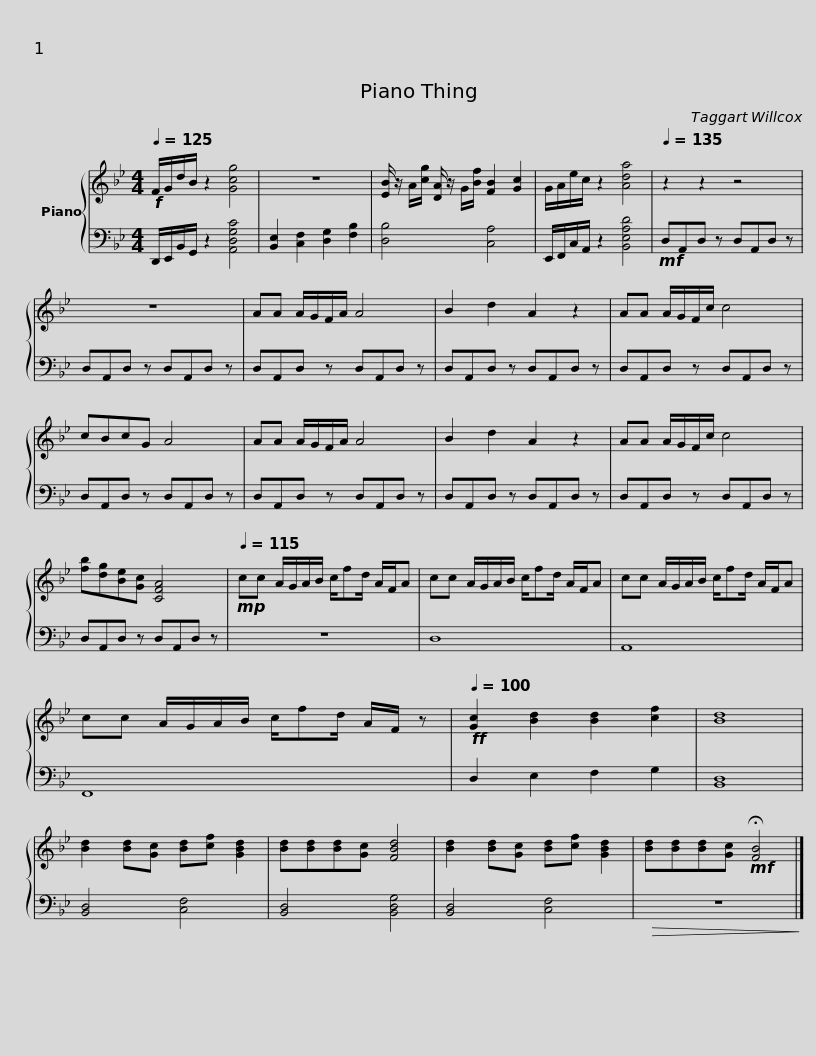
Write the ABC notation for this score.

X:1
%%score { 1 | 2 }
L:1/8
Q:1/4=125
M:4/4
I:linebreak $
K:Bb
V:1 treble
V:2 bass
V:1
!f! F/G/d/B/ z2 [Gcg]4 | z8 | [EB]/ z/ A/[cg]/ [DA]/ z/ G/[Bf]/ [FB]2 [Gc]2 | G/A/e/c/ z2 [Ada]4 |[Q:1/4=135] z2 z2 z4 |$ %5
 z8 | AA A/G/F/A/ A4 | B2 d2 A2 z2 | AA A/G/F/c/ c4 | cBcG A4 |$ %10
 AA A/G/F/A/ A4 | B2 d2 A2 z2 | AA A/G/F/c/ c4 | [fb][dg][Be][Gc] [CFA]4 |$[Q:1/4=115]!mp! cc A/G/A/B/ c/fd/ A/F/A | %15
 cc A/G/A/B/ c/fd/ A/F/A | cc A/G/A/B/ c/fd/ A/F/A |$ cc A/G/A/B/ c/fd/ A/F/ z |[Q:1/4=100]!ff! [Gc]2 [Bd]2 [Bd]2 [cf]2 | [Bd]8 | %20
 [Bd]2 [Bd][Gc] [Bd][cf] [GBd]2 | [Bd][Bd][Bd][Gc] [FBd]4 | [Bd]2 [Bd][Gc] [Bd][cf] [GBd]2 | [Bd][Bd][Bd][Gc]!mf! !fermata![FB]4 |] %24
V:2
 D,,/E,,/B,,/G,,/ z2 [A,,D,G,C]4 | [B,,E,]2 [C,F,]2 [D,G,]2 [F,B,]2 | [D,B,]4 [C,A,]4 | E,,/F,,/C,/A,,/ z2 [B,,E,A,D]4 |!mf! D,A,,D, z D,A,,D, z |$ %5
 D,A,,D, z D,A,,D, z | D,A,,D, z D,A,,D, z | D,A,,D, z D,A,,D, z | D,A,,D, z D,A,,D, z | D,A,,D, z D,A,,D, z |$ %10
 D,A,,D, z D,A,,D, z | D,A,,D, z D,A,,D, z | D,A,,D, z D,A,,D, z | D,A,,D, z D,A,,D, z |$ z8 | %15
 D,8 | A,,8 |$ F,,8 | D,2 E,2 F,2 G,2 | [B,,D,]8 | %20
 [B,,D,]4 [C,F,]4 | [B,,D,]4 [B,,D,G,]4 | [B,,D,]4 [C,F,]4 |!>(! z8!>)! |] %24
